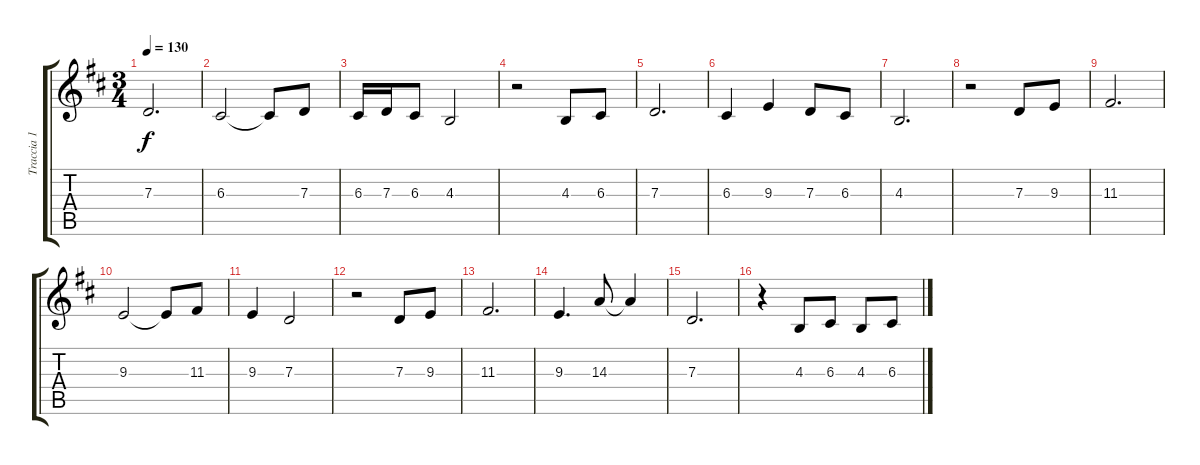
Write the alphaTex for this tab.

\track ("Traccia 1" "Traccia 1") {instrument acousticgrandpiano}
\staff {score tabs}
\tuning (E4 B3 G3 D3 A2 E2) {hide}
\ts (3 4)
\tempo 130
\clef g2
\ks d
7.3.2{d dy f} |
6.3.2 6.3{t}.8 7.3.8 |
6.3.16 7.3.16 6.3.8 4.3.2 |
r.2 4.3.8 6.3.8 |
7.3.2{d} |
6.3.4 9.3.4 7.3.8 6.3.8 |
4.3.2{d} |
r.2 7.3.8 9.3.8 |
11.3.2{d} |
9.3.2 9.3{t}.8 11.3.8 |
9.3.4 7.3.2 |
r.2 7.3.8 9.3.8 |
11.3.2{d} |
9.3.4{d} 14.3.8 14.3{t}.4 |
7.3.2{d} |
r.4 4.3.8 6.3.8 4.3.8 6.3.8
